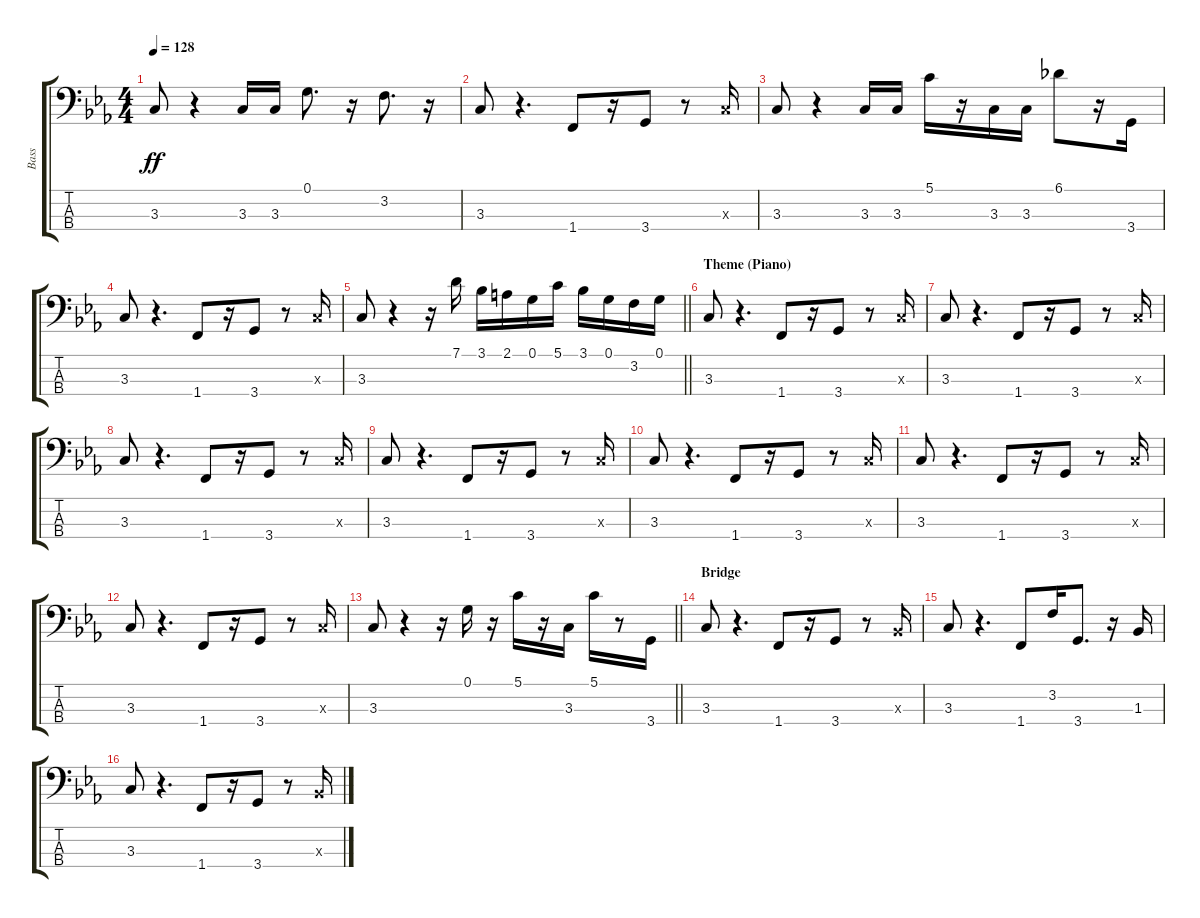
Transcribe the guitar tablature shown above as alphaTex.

\track ("Bass" "Bass") {instrument slapbass1}
\staff {score tabs}
\tuning (G2 D2 A1 E1) {hide}
\ts (4 4)
\tempo 128
\clef f4
\ks cminor
3.3.8{dy ff} r.4 3.3.16 3.3.16 0.1.8{d} r.16 3.2.8{d} r.16 |
3.3.8 r.4{d} 1.4.8 r.16 3.4.8 r.8 3.3{x}.16 |
3.3.8 r.4 3.3.16 3.3.16 5.1.16 r.16 3.3.16 3.3.16 6.1.8 r.16 3.4.16 |
3.3.8 r.4{d} 1.4.8 r.16 3.4.8 r.8 3.3{x}.16 |
\barLineRight lightlight
3.3.8 r.4 r.16 7.1.16 3.1.16 2.1.16 0.1.16 5.1.16 3.1.16 0.1.16 3.2.16 0.1.16 |
\section ("" "Theme (Piano)")
3.3.8 r.4{d} 1.4.8 r.16 3.4.8 r.8 3.3{x}.16 |
3.3.8 r.4{d} 1.4.8 r.16 3.4.8 r.8 3.3{x}.16 |
3.3.8 r.4{d} 1.4.8 r.16 3.4.8 r.8 3.3{x}.16 |
3.3.8 r.4{d} 1.4.8 r.16 3.4.8 r.8 3.3{x}.16 |
3.3.8 r.4{d} 1.4.8 r.16 3.4.8 r.8 3.3{x}.16 |
3.3.8 r.4{d} 1.4.8 r.16 3.4.8 r.8 3.3{x}.16 |
3.3.8 r.4{d} 1.4.8 r.16 3.4.8 r.8 3.3{x}.16 |
\barLineRight lightlight
3.3.8 r.4 r.16 0.1.16 r.16 5.1.16 r.16 3.3.16 5.1.16 r.8 3.4.16 |
\section ("" "Bridge")
3.3.8 r.4{d} 1.4.8 r.16 3.4.8 r.8 1.3{x}.16 |
3.3.8 r.4{d} 1.4.8 3.2.16 3.4.8{d} r.16 1.3.16 |
3.3.8 r.4{d} 1.4.8 r.16 3.4.8 r.8 1.3{x}.16
